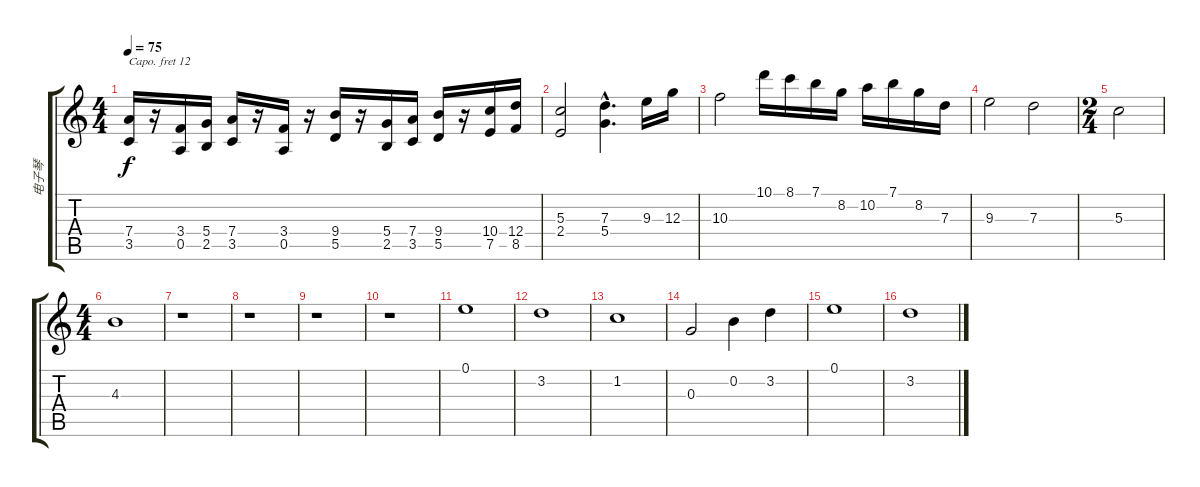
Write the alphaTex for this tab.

\track ("电子琴" "电子琴") {instrument stringensemble1}
\staff {score tabs}
\capo 12
\tuning (E4 B3 G3 D3 A2 E2) {hide}
\ts (4 4)
\tempo 75
\clef g2
\ks c
(7.4 3.5).16{dy f} r.16 (3.4 0.5).16 (5.4 2.5).16 (7.4 3.5).16 r.16 (3.4 0.5).16 r.16 (9.4 5.5).16 r.16 (5.4 2.5).16 (7.4 3.5).16 (9.4 5.5).16 r.16 (10.4 7.5).16 (12.4 8.5).16 |
(5.3 2.4).2 (7.3{hac} 5.4{hac}).4{d} 9.3.16 12.3.16 |
10.3.2 10.1.16 8.1.16 7.1.16 8.2.16 10.2.16 7.1.16 8.2.16 7.3.16 |
9.3.2 7.3.2 |
\ts (2 4)
5.3.2 |
\ts (4 4)
4.3.1 |
r.1 |
r.1 |
r.1 |
r.1 |
0.1.1 |
3.2.1 |
1.2.1 |
0.3.2 0.2.4 3.2.4 |
0.1.1 |
3.2.1
